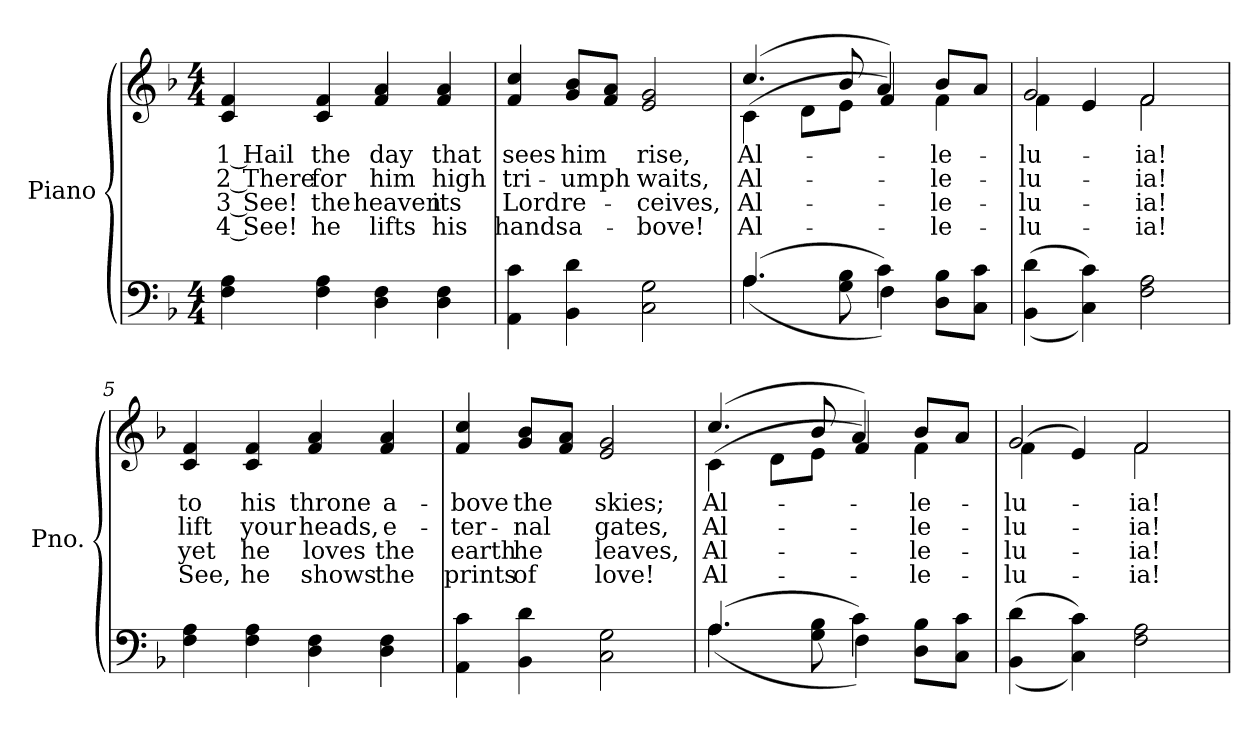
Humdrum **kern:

**kern	**kern	**text	**text	**text	**text
*part2	*part1	*part1	*part1	*part1	*part1
*staff2	*staff1	*staff1	*staff1	*staff1	*staff1
*I"Piano	*I"Piano	*	*	*	*
*I'Pno.	*I'Pno.	*	*	*	*
!!LO:PB:g=z
*clefF4	*clefG2	*	*	*	*
*k[b-]	*k[b-]	*	*	*	*
*F:	*F:	*	*	*	*
*M4/4	*M4/4	*	*	*	*
=1	=1	=1	=1	=1	=1
!	!	!LO:LY:b:color=#000000	!LO:LY:b:color=#000000	!LO:LY:b:color=#000000	!LO:LY:b:color=#000000
4Fi\ 4Ai	4ci/ 4fi	1 Hail	2 There	3 See!	4 See!
!	!	!LO:LY:b:color=#000000	!LO:LY:b:color=#000000	!LO:LY:b:color=#000000	!LO:LY:b:color=#000000
4Fi\ 4Ai	4ci/ 4fi	the	for	the	he
!	!	!LO:LY:b:color=#000000	!LO:LY:b:color=#000000	!LO:LY:b:color=#000000	!LO:LY:b:color=#000000
4Di\ 4Fi	4fi/ 4ai	day	him	heaven	lifts
!	!	!LO:LY:b:color=#000000	!LO:LY:b:color=#000000	!LO:LY:b:color=#000000	!LO:LY:b:color=#000000
4Di\ 4Fi	4fi/ 4ai	that	high	its	his
=2	=2	=2	=2	=2	=2
!	!	!LO:LY:b:color=#000000	!LO:LY:b:color=#000000	!LO:LY:b:color=#000000	!LO:LY:b:color=#000000
4AAi\ 4ci	4fi/ 4cci	sees	tri-	Lord	hands
!	!	!LO:LY:b:color=#000000	!LO:LY:b:color=#000000	!LO:LY:b:color=#000000	!LO:LY:b:color=#000000
4BB-i\ 4di	8gi/ 8b-i/L	him	-umph	re-	-a-
.	8fi/ 8ai/J	.	.	.	.
!	!	!LO:LY:b:color=#000000	!LO:LY:b:color=#000000	!LO:LY:b:color=#000000	!LO:LY:b:color=#000000
2Ci\ 2Gi	2ei/ 2gi	rise,	waits,	-ceives,	bove!
=3	=3	=3	=3	=3	=3
*^	*	*	*	*	*
!	!	!	!LO:LY:b:color=#000000	!LO:LY:b:color=#000000	!LO:LY:b:color=#000000	!LO:LY:b:color=#000000
*	*	*^	*	*	*	*
(4.Ai/	(4.Ai\	(4.cci/	(4ci\	Al-	Al-	Al-	-Al-
.	.	.	8di\L	.	.	.	.
8Gi\ 8B-i	8ryy	8b-i/	8ei\J	.	.	.	.
4ci\)	4Fi\)	4ai/)	4fi/)	.	.	.	.
!	!	!	!	!LO:LY:b:color=#000000	!LO:LY:b:color=#000000	!LO:LY:b:color=#000000	!LO:LY:b:color=#000000
8Di\ 8B-i\L	4ryy	8b-i/L	4fi\	-le-	-le-	-le-	-le-
8Ci\ 8ci\J	.	8ai/J	.	.	.	.	.
*v	*v	*	*	*	*	*	*
=4	=4	=4	=4	=4	=4	=4
!	!	!	!LO:LY:b:color=#000000	!LO:LY:b:color=#000000	!LO:LY:b:color=#000000	!LO:LY:b:color=#000000
((4BB-i\ 4di	2gi/	4fi\	-lu-	-lu-	-lu-	-lu-
4Ci\ 4ci))	.	4ei/	.	.	.	.
!	!	!	!LO:LY:b:color=#000000	!LO:LY:b:color=#000000	!LO:LY:b:color=#000000	!LO:LY:b:color=#000000
2Fi\ 2Ai	2fi/	2fi\	-ia!	-ia!	-ia!	ia!
*	*v	*v	*	*	*	*
!!LO:LB:g=z
=5	=5	=5	=5	=5	=5
*	*^	*	*	*	*
!	!	!	!LO:LY:b:color=#000000	!LO:LY:b:color=#000000	!LO:LY:b:color=#000000	!LO:LY:b:color=#000000
*	*v	*v	*	*	*	*
4Fi\ 4Ai	4ci/ 4fi	to	lift	yet	See,
!	!	!LO:LY:b:color=#000000	!LO:LY:b:color=#000000	!LO:LY:b:color=#000000	!LO:LY:b:color=#000000
4Fi\ 4Ai	4ci/ 4fi	his	your	he	he
!	!	!LO:LY:b:color=#000000	!LO:LY:b:color=#000000	!LO:LY:b:color=#000000	!LO:LY:b:color=#000000
4Di\ 4Fi	4fi/ 4ai	throne	heads,	loves	shows
!	!	!LO:LY:b:color=#000000	!LO:LY:b:color=#000000	!LO:LY:b:color=#000000	!LO:LY:b:color=#000000
4Di\ 4Fi	4fi/ 4ai	a-	e-	the	the
=6	=6	=6	=6	=6	=6
!	!	!LO:LY:b:color=#000000	!LO:LY:b:color=#000000	!LO:LY:b:color=#000000	!LO:LY:b:color=#000000
4AAi\ 4ci	4fi/ 4cci	-bove	-ter-	earth	prints
!	!	!LO:LY:b:color=#000000	!LO:LY:b:color=#000000	!LO:LY:b:color=#000000	!LO:LY:b:color=#000000
4BB-i\ 4di	8gi/ 8b-i/L	the	-nal	he	of
.	8fi/ 8ai/J	.	.	.	.
!	!	!LO:LY:b:color=#000000	!LO:LY:b:color=#000000	!LO:LY:b:color=#000000	!LO:LY:b:color=#000000
2Ci\ 2Gi	2ei/ 2gi	skies;	gates,	leaves,	love!
=7	=7	=7	=7	=7	=7
*^	*	*	*	*	*
!	!	!	!LO:LY:b:color=#000000	!LO:LY:b:color=#000000	!LO:LY:b:color=#000000	!LO:LY:b:color=#000000
*	*	*^	*	*	*	*
(4.Ai/	(4.Ai\	(4.cci/	(4ci\	Al-	Al-	Al-	-Al-
.	.	.	8di\L	.	.	.	.
8Gi\ 8B-i	8ryy	8b-i/	8ei\J	.	.	.	.
4ci\)	4Fi\)	4ai/)	4fi/)	.	.	.	.
!	!	!	!	!LO:LY:b:color=#000000	!LO:LY:b:color=#000000	!LO:LY:b:color=#000000	!LO:LY:b:color=#000000
8Di\ 8B-i\L	4ryy	8b-i/L	4fi\	-le-	-le-	-le-	-le-
8Ci\ 8ci\J	.	8ai/J	.	.	.	.	.
*v	*v	*	*	*	*	*	*
=8	=8	=8	=8	=8	=8	=8
!	!	!	!LO:LY:b:color=#000000	!LO:LY:b:color=#000000	!LO:LY:b:color=#000000	!LO:LY:b:color=#000000
((4BB-i\ 4di	2gi/	(4fi\	-lu-	-lu-	-lu-	-lu-
4Ci\ 4ci))	.	4ei/)	.	.	.	.
!	!	!	!LO:LY:b:color=#000000	!LO:LY:b:color=#000000	!LO:LY:b:color=#000000	!LO:LY:b:color=#000000
2Fi\ 2Ai	2fi/	2fi\	-ia!	-ia!	-ia!	ia!
*	*v	*v	*	*	*	*
=	=	=	=	=	=
*-	*-	*-	*-	*-	*-
